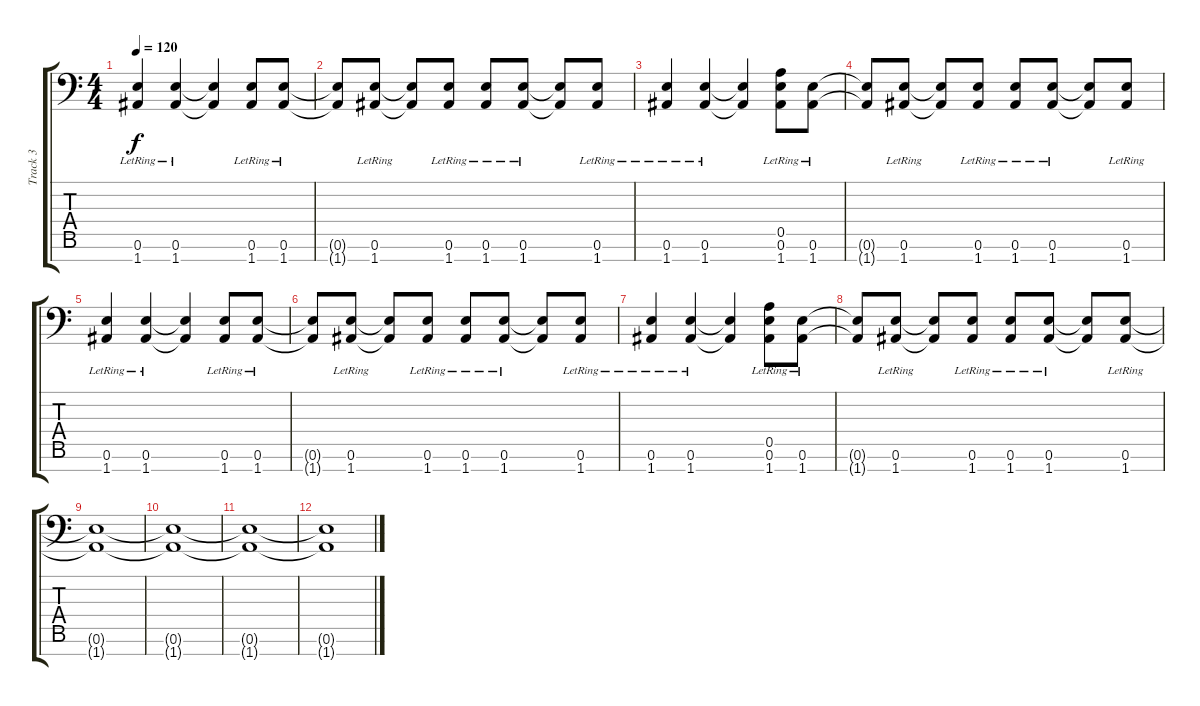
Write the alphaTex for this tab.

\track ("Track 3" "Track 3") {instrument distortionguitar}
\staff {score tabs}
\tuning (E4 B3 G3 D3 A2 E2 A1) {hide}
\ts (4 4)
\tempo 120
\clef f4
\ks c
(0.6{lr} 1.7{lr}).4{dy f} (0.6{lr} 1.7{lr}).4 (0.6{t} 1.7{t}).4 (0.6{lr} 1.7{lr}).8 (0.6{lr} 1.7{lr}).8 |
(0.6{t} 1.7{t}).8 (0.6{lr} 1.7{lr}).8 (0.6{t} 1.7{t}).8 (0.6{lr} 1.7{lr}).8 (0.6{lr} 1.7{lr}).8 (0.6{lr} 1.7{lr}).8 (0.6{t} 1.7{t}).8 (0.6{lr} 1.7{lr}).8 |
(0.6{lr} 1.7{lr}).4 (0.6{lr} 1.7{lr}).4 (0.6{t} 1.7{t}).4 (0.5 0.6{lr} 1.7{lr}).8 (0.6{lr} 1.7{lr}).8 |
(0.6{t} 1.7{t}).8 (0.6{lr} 1.7{lr}).8 (0.6{t} 1.7{t}).8 (0.6{lr} 1.7{lr}).8 (0.6{lr} 1.7{lr}).8 (0.6{lr} 1.7{lr}).8 (0.6{t} 1.7{t}).8 (0.6{lr} 1.7{lr}).8 |
(0.6{lr} 1.7{lr}).4 (0.6{lr} 1.7{lr}).4 (0.6{t} 1.7{t}).4 (0.6{lr} 1.7{lr}).8 (0.6{lr} 1.7{lr}).8 |
(0.6{t} 1.7{t}).8 (0.6{lr} 1.7{lr}).8 (0.6{t} 1.7{t}).8 (0.6{lr} 1.7{lr}).8 (0.6{lr} 1.7{lr}).8 (0.6{lr} 1.7{lr}).8 (0.6{t} 1.7{t}).8 (0.6{lr} 1.7{lr}).8 |
(0.6{lr} 1.7{lr}).4 (0.6{lr} 1.7{lr}).4 (0.6{t} 1.7{t}).4 (0.5 0.6{lr} 1.7{lr}).8 (0.6{lr} 1.7{lr}).8 |
(0.6{t} 1.7{t}).8 (0.6{lr} 1.7{lr}).8 (0.6{t} 1.7{t}).8 (0.6{lr} 1.7{lr}).8 (0.6{lr} 1.7{lr}).8 (0.6{lr} 1.7{lr}).8 (0.6{t} 1.7{t}).8 (0.6{lr} 1.7{lr}).8 |
(0.6{t} 1.7{t}).1 |
(0.6{t} 1.7{t}).1 |
(0.6{t} 1.7{t}).1 |
(0.6{t} 1.7{t}).1
